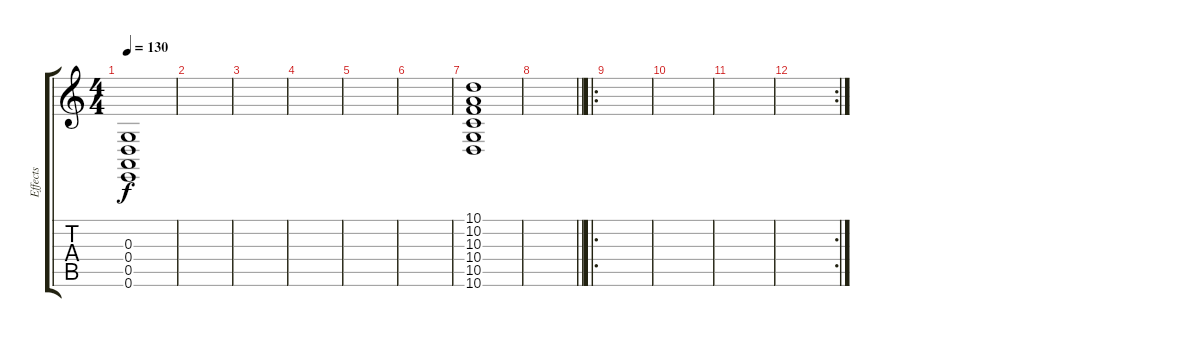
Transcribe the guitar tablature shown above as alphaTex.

\track ("Effects" "Effects") {instrument reversecymbal}
\staff {score tabs}
\tuning (E4 B3 G3 D3 A2 E2) {hide}
\ts (4 4)
\section ("" "")
\tempo 130
\clef g2
\ks c
(0.3 0.4 0.5 0.6).1{dy f instrument taikodrum} |
|
|
|
|
|
(10.1 10.2 10.3 10.4 10.5 10.6).1{instrument reversecymbal} |
\barLineRight lightlight
|
\ro
\section ("" "")
|
|
|
\rc 2
